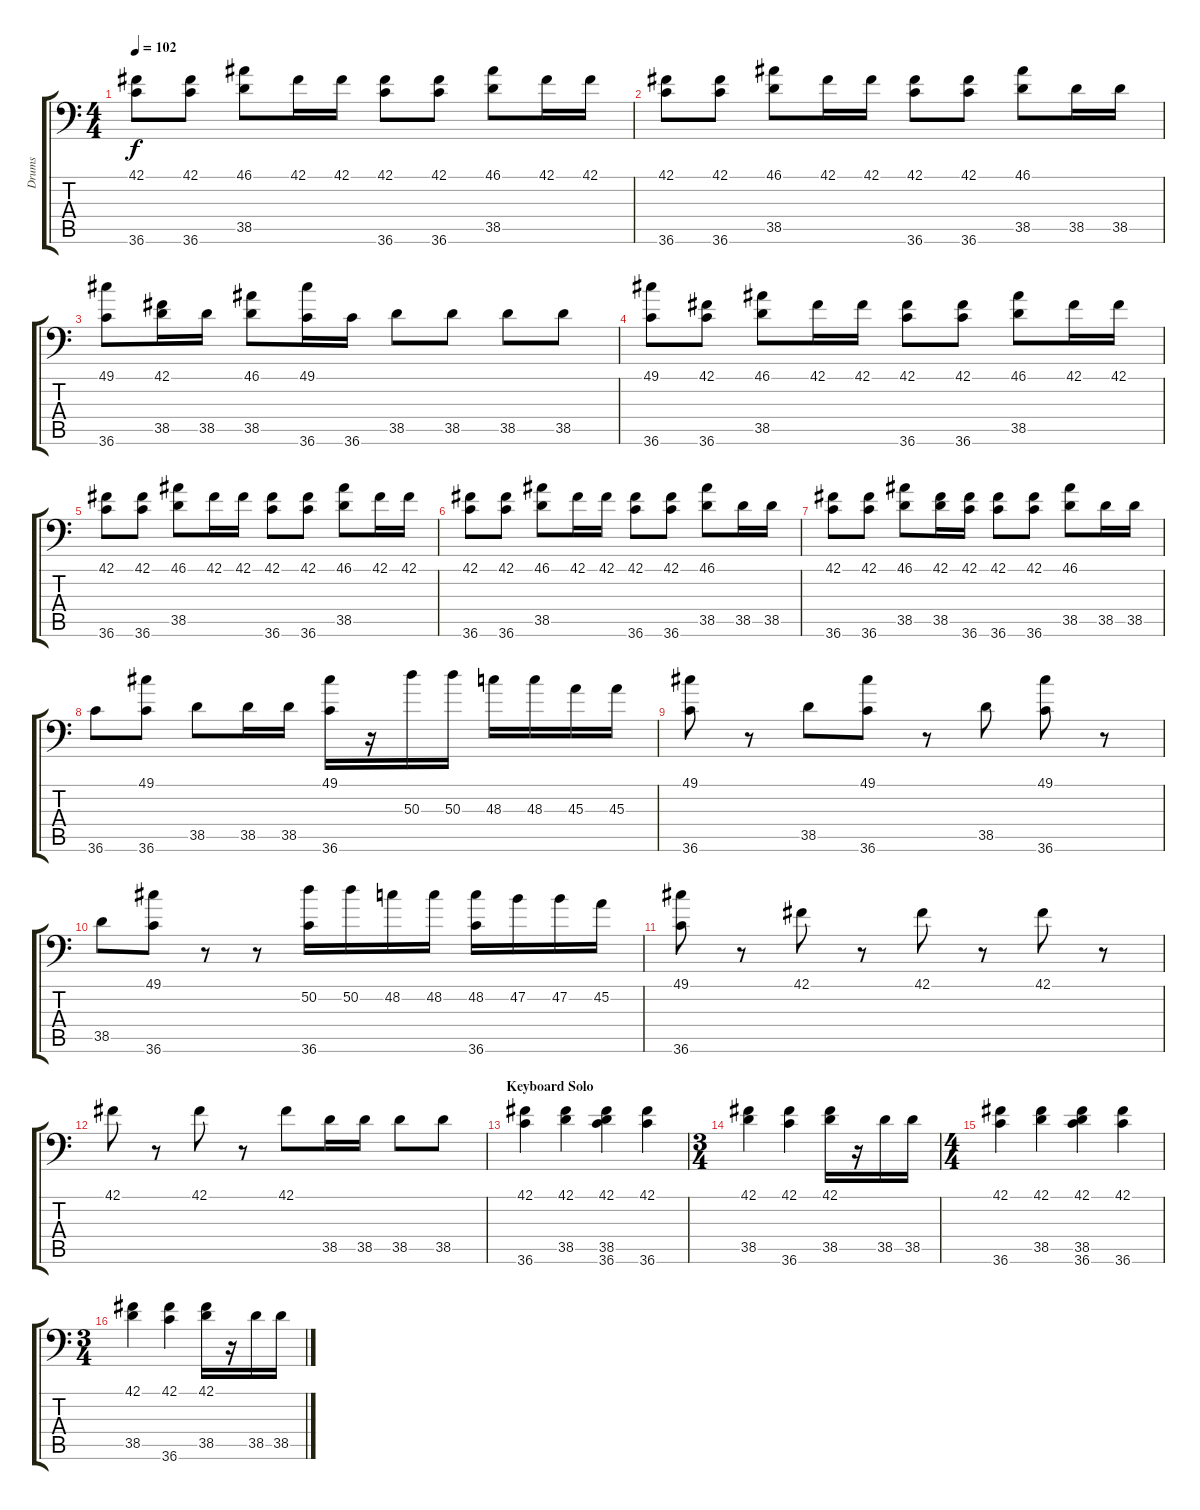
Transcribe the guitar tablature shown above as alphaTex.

\track ("Drums" "Drums") {instrument acousticgrandpiano}
\staff {score tabs}
\tuning (C-1 C-1 C-1 C-1 C-1 C-1) {hide}
\ts (4 4)
\tempo 102
\clef f4
\ks c
(42.1 36.6).8{dy f} (42.1 36.6).8 (46.1 38.5).8 42.1.16 42.1.16 (42.1 36.6).8 (42.1 36.6).8 (46.1 38.5).8 42.1.16 42.1.16 |
(42.1 36.6).8 (42.1 36.6).8 (46.1 38.5).8 42.1.16 42.1.16 (42.1 36.6).8 (42.1 36.6).8 (46.1 38.5).8 38.5.16 38.5.16 |
(49.1 36.6).8 (42.1 38.5).16 38.5.16 (46.1 38.5).8 (49.1 36.6).16 36.6.16 38.5.8 38.5.8 38.5.8 38.5.8 |
(49.1 36.6).8 (42.1 36.6).8 (46.1 38.5).8 42.1.16 42.1.16 (42.1 36.6).8 (42.1 36.6).8 (46.1 38.5).8 42.1.16 42.1.16 |
(42.1 36.6).8 (42.1 36.6).8 (46.1 38.5).8 42.1.16 42.1.16 (42.1 36.6).8 (42.1 36.6).8 (46.1 38.5).8 42.1.16 42.1.16 |
(42.1 36.6).8 (42.1 36.6).8 (46.1 38.5).8 42.1.16 42.1.16 (42.1 36.6).8 (42.1 36.6).8 (46.1 38.5).8 38.5.16 38.5.16 |
(42.1 36.6).8 (42.1 36.6).8 (46.1 38.5).8 (42.1 38.5).16 (42.1 36.6).16 (42.1 36.6).8 (42.1 36.6).8 (46.1 38.5).8 38.5.16 38.5.16 |
36.6.8 (49.1 36.6).8 38.5.8 38.5.16 38.5.16 (49.1 36.6).16 r.16 50.3.16 50.3.16 48.3.16 48.3.16 45.3.16 45.3.16 |
(49.1 36.6).8 r.8 38.5.8 (49.1 36.6).8 r.8 38.5.8 (49.1 36.6).8 r.8 |
38.5.8 (49.1 36.6).8 r.8 r.8 (50.2 36.6).16 50.2.16 48.2.16 48.2.16 (48.2 36.6).16 47.2.16 47.2.16 45.2.16 |
(49.1 36.6).8 r.8 42.1.8 r.8 42.1.8 r.8 42.1.8 r.8 |
42.1.8 r.8 42.1.8 r.8 42.1.8 38.5.16 38.5.16 38.5.8 38.5.8 |
\section ("" "Keyboard Solo")
(42.1 36.6).4 (42.1 38.5).4 (42.1 38.5 36.6).4 (42.1 36.6).4 |
\ts (3 4)
(42.1 38.5).4 (42.1 36.6).4 (42.1 38.5).16 r.16 38.5.16 38.5.16 |
\ts (4 4)
(42.1 36.6).4 (42.1 38.5).4 (42.1 38.5 36.6).4 (42.1 36.6).4 |
\ts (3 4)
(42.1 38.5).4 (42.1 36.6).4 (42.1 38.5).16 r.16 38.5.16 38.5.16
